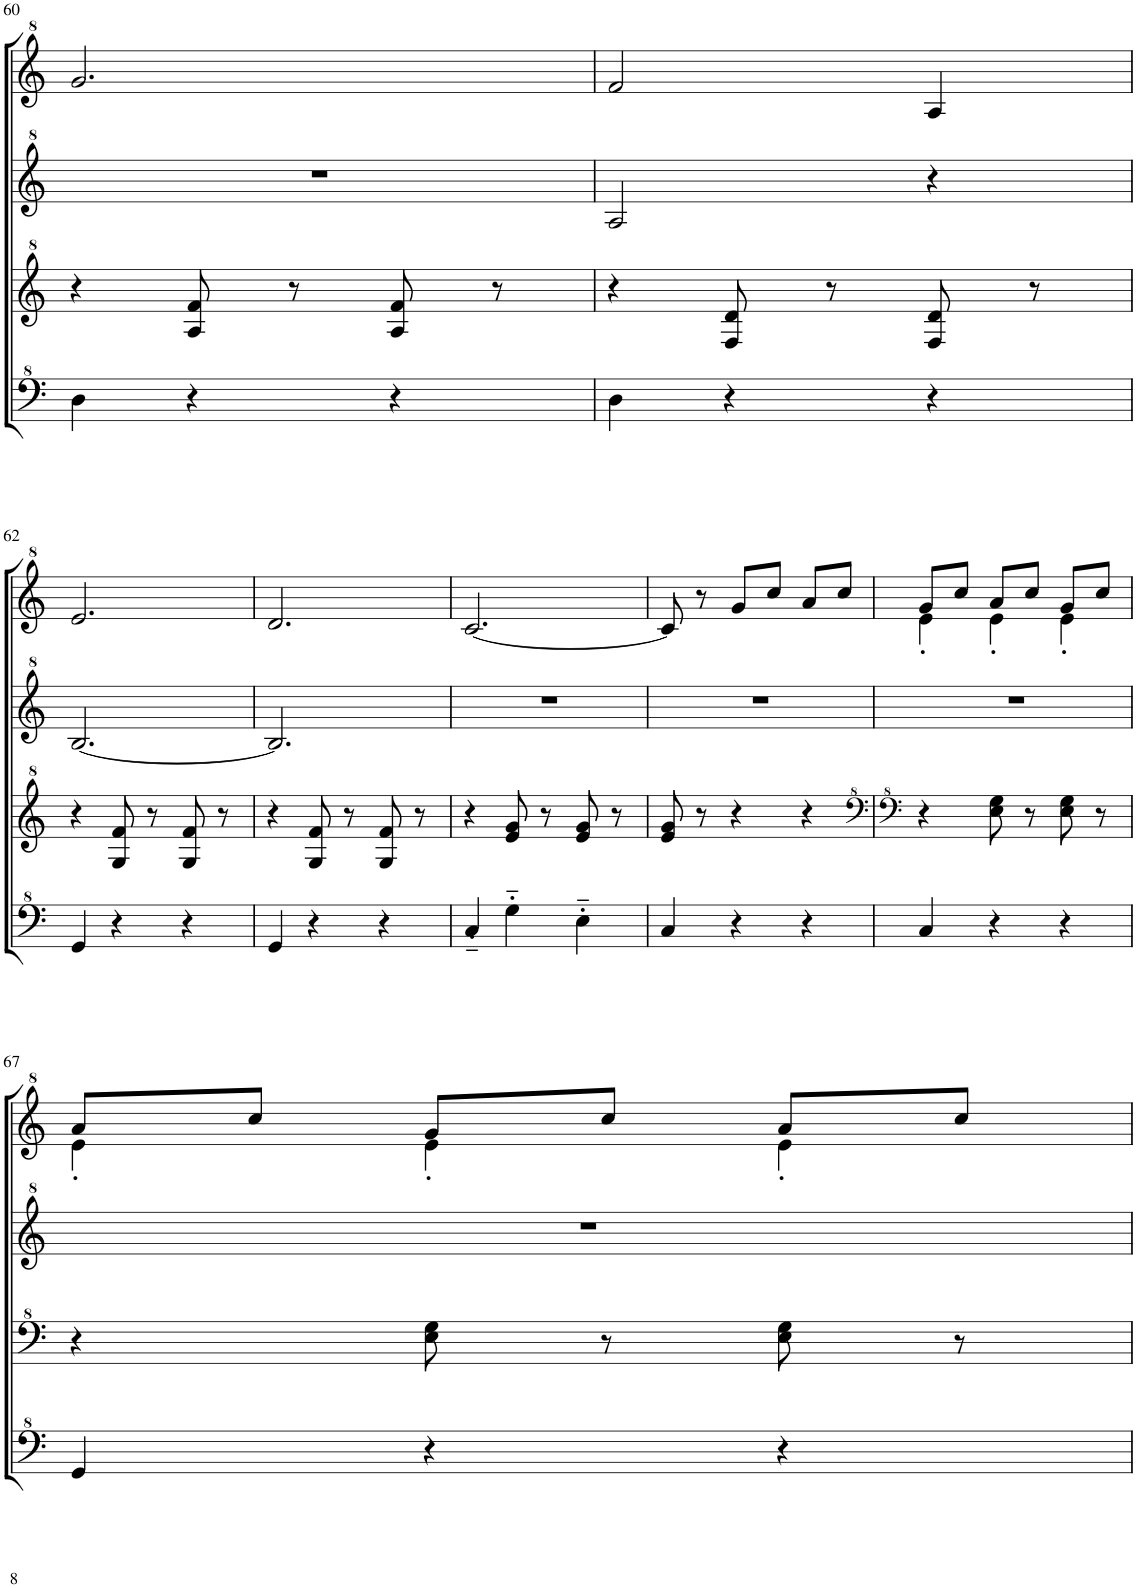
**kern	**kern	**kern	**kern
*part1	*part1	*part1	*part1
*staff4	*staff3	*staff2	*staff1
*I"Model III	*	*	*
!!LO:PB:g=z
*clefF^4	*clefG^2	*clefG^2	*clefG^2
*k[]	*k[]	*k[]	*k[]
*M3/4	*M3/4	*M3/4	*M3/4
=60	=60	=60	=60
4d\	4r	2.r	2.gg/
4r	8a/ 8ff/	.	.
.	8r	.	.
4r	8a/ 8ff/	.	.
.	8r	.	.
=61	=61	=61	=61
4d\	4r	2a/	2ff/
4r	8f/ 8dd/	.	.
.	8r	.	.
4r	8f/ 8dd/	4r	4a/
.	8r	.	.
!!LO:LB:g=z
=62	=62	=62	=62
4G/	4r	[2.b/	2.ee/
4r	8g/ 8ff/	.	.
.	8r	.	.
4r	8g/ 8ff/	.	.
.	8r	.	.
=63	=63	=63	=63
4G/	4r	2.b/]	2.dd/
4r	8g/ 8ff/	.	.
.	8r	.	.
4r	8g/ 8ff/	.	.
.	8r	.	.
=64	=64	=64	=64
4c'~/	4r	2.r	[2.cc/
4g'~\	8ee/ 8gg/	.	.
.	8r	.	.
4e'~\	8ee/ 8gg/	.	.
.	8r	.	.
=65	=65	=65	=65
4c/	8ee/ 8gg/	2.r	8cc/]
.	8r	.	8r
4r	4r	.	8gg/L
.	.	.	8ccc/J
4r	4r	.	8aa/L
.	.	.	8ccc/J
=66	=66	=66	=66
*	*clefF^4	*	*
*	*	*	*^
4c/	4r	2.r	8gg/L	4ee'\
.	.	.	8ccc/J	.
4r	8e\ 8g\	.	8aa/L	4ee'\
.	8r	.	8ccc/J	.
4r	8e\ 8g\	.	8gg/L	4ee'\
.	8r	.	8ccc/J	.
!!LO:LB:g=z	!!
=67	=67	=67	=67	=67
4G/	4r	2.r	8aa/L	4ee'\
.	.	.	8ccc/J	.
4r	8e\ 8g\	.	8gg/L	4ee'\
.	8r	.	8ccc/J	.
4r	8e\ 8g\	.	8aa/L	4ee'\
.	8r	.	8ccc/J	.
*	*	*	*v	*v
=	=	=	=
*-	*-	*-	*-
